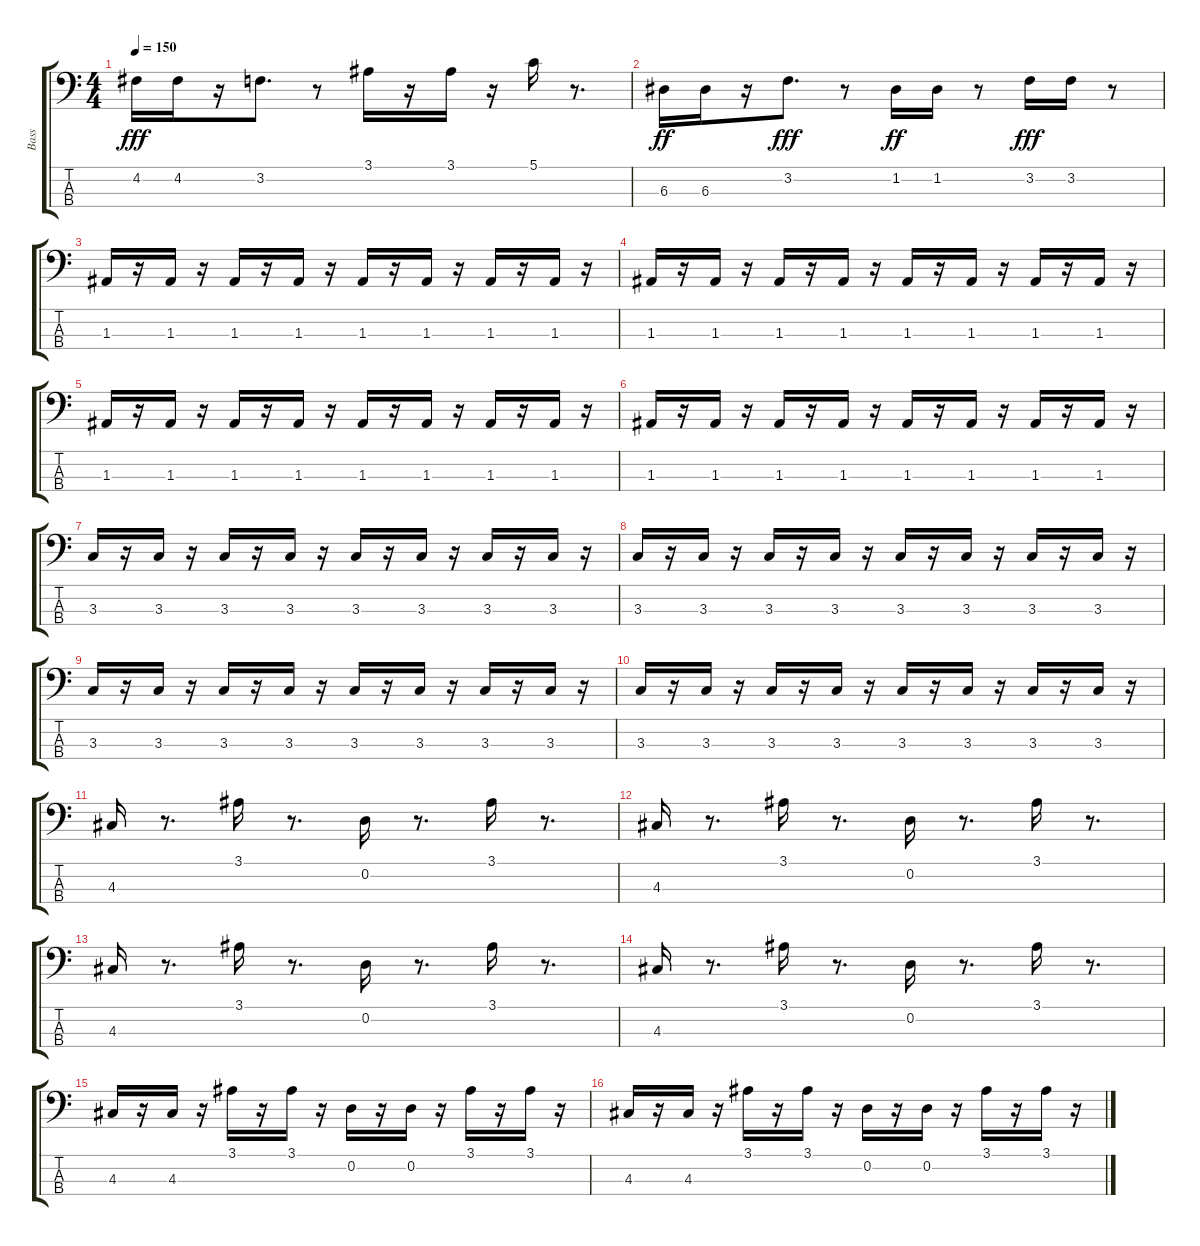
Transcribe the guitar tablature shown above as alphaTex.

\track ("Bass" "Bass") {instrument electricbassfinger}
\staff {score tabs}
\tuning (G2 D2 A1 E1) {hide}
\ts (4 4)
\tempo 150
\clef f4
\ks c
4.2.16{dy fff} 4.2.16 r.16 3.2.8{d} r.8 3.1.16 r.16 3.1.16 r.16 5.1.16 r.8{d} |
6.3.16{dy ff} 6.3.16 r.16 3.2.8{d dy fff} r.8 1.2.16{dy ff} 1.2.16 r.8 3.2.16{dy fff} 3.2.16 r.8 |
1.3.16 r.16 1.3.16 r.16 1.3.16 r.16 1.3.16 r.16 1.3.16 r.16 1.3.16 r.16 1.3.16 r.16 1.3.16 r.16 |
1.3.16 r.16 1.3.16 r.16 1.3.16 r.16 1.3.16 r.16 1.3.16 r.16 1.3.16 r.16 1.3.16 r.16 1.3.16 r.16 |
1.3.16 r.16 1.3.16 r.16 1.3.16 r.16 1.3.16 r.16 1.3.16 r.16 1.3.16 r.16 1.3.16 r.16 1.3.16 r.16 |
1.3.16 r.16 1.3.16 r.16 1.3.16 r.16 1.3.16 r.16 1.3.16 r.16 1.3.16 r.16 1.3.16 r.16 1.3.16 r.16 |
3.3.16 r.16 3.3.16 r.16 3.3.16 r.16 3.3.16 r.16 3.3.16 r.16 3.3.16 r.16 3.3.16 r.16 3.3.16 r.16 |
3.3.16 r.16 3.3.16 r.16 3.3.16 r.16 3.3.16 r.16 3.3.16 r.16 3.3.16 r.16 3.3.16 r.16 3.3.16 r.16 |
3.3.16 r.16 3.3.16 r.16 3.3.16 r.16 3.3.16 r.16 3.3.16 r.16 3.3.16 r.16 3.3.16 r.16 3.3.16 r.16 |
3.3.16{txt ""} r.16 3.3.16 r.16 3.3.16 r.16 3.3.16 r.16 3.3.16 r.16 3.3.16 r.16 3.3.16 r.16 3.3.16 r.16 |
4.3.16 r.8{d} 3.1.16 r.8{d} 0.2.16 r.8{d} 3.1.16 r.8{d} |
4.3.16 r.8{d} 3.1.16 r.8{d} 0.2.16 r.8{d} 3.1.16 r.8{d} |
4.3.16 r.8{d} 3.1.16 r.8{d} 0.2.16 r.8{d} 3.1.16 r.8{d} |
4.3.16 r.8{d} 3.1.16 r.8{d} 0.2.16 r.8{d} 3.1.16 r.8{d} |
4.3.16 r.16 4.3.16 r.16 3.1.16 r.16 3.1.16 r.16 0.2.16 r.16 0.2.16 r.16 3.1.16 r.16 3.1.16 r.16 |
4.3.16 r.16 4.3.16 r.16 3.1.16 r.16 3.1.16 r.16 0.2.16 r.16 0.2.16 r.16 3.1.16 r.16 3.1.16 r.16
